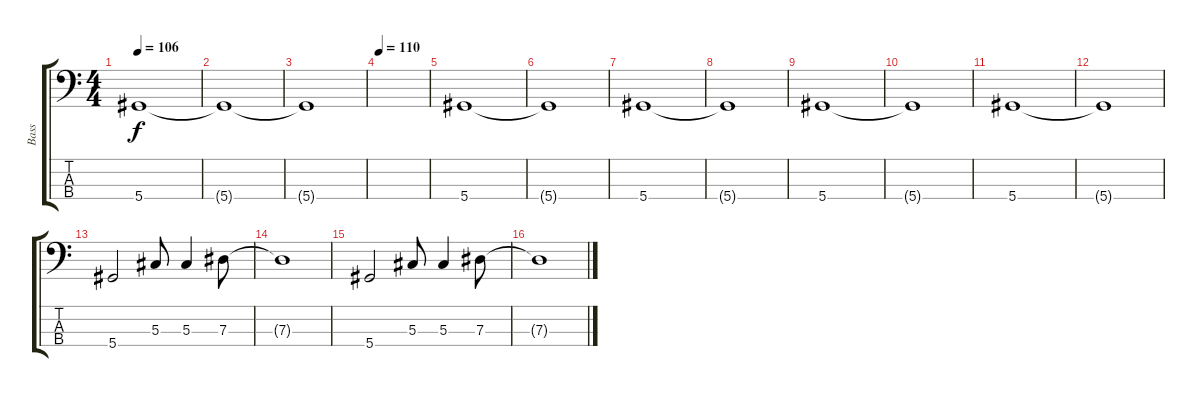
\track ("Bass" "Bass") {instrument electricbassfinger}
\staff {score tabs}
\tuning (Gb2 Db2 Ab1 Eb1) {hide}
\ts (4 4)
\tempo 106
\clef f4
\ks c
5.4.1{dy f} |
5.4{t}.1 |
5.4{t}.1 |
\tempo 110
|
5.4.1 |
5.4{t}.1 |
5.4.1 |
5.4{t}.1 |
5.4.1 |
5.4{t}.1 |
5.4.1 |
5.4{t}.1 |
5.4.2 5.3.8 5.3.4 7.3.8 |
7.3{t}.1 |
5.4.2 5.3.8 5.3.4 7.3.8 |
7.3{t}.1
